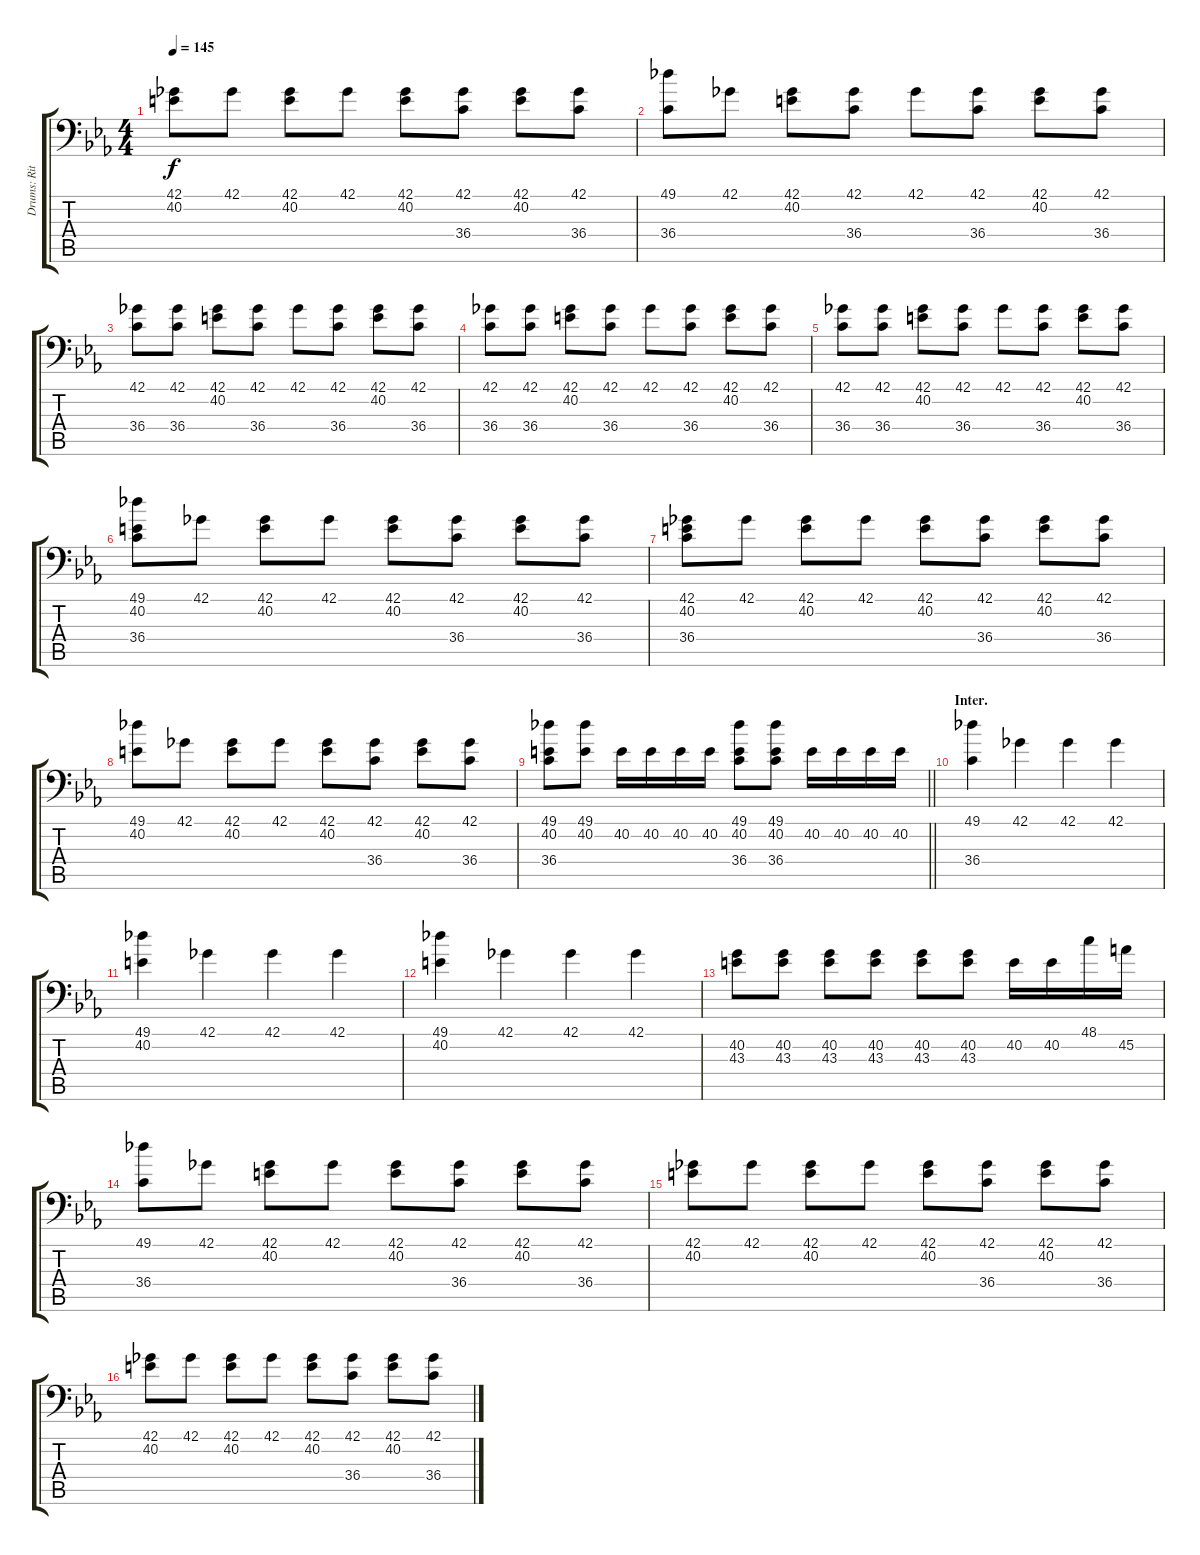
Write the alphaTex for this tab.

\track ("Drums: Ritsu Tainaka" "Drums: Rit") {instrument acousticgrandpiano}
\staff {score tabs}
\tuning (C-1 C-1 C-1 C-1 C-1 C-1) {hide}
\ts (4 4)
\tempo 145
\clef f4
\ks eb
(42.1 40.2).8{dy f} 42.1.8 (42.1 40.2).8 42.1.8 (42.1 40.2).8 (42.1 36.4).8 (42.1 40.2).8 (42.1 36.4).8 |
(49.1 36.4).8 42.1.8 (42.1 40.2).8 (42.1 36.4).8 42.1.8 (42.1 36.4).8 (42.1 40.2).8 (42.1 36.4).8 |
(42.1 36.4).8 (42.1 36.4).8 (42.1 40.2).8 (42.1 36.4).8 42.1.8 (42.1 36.4).8 (42.1 40.2).8 (42.1 36.4).8 |
(42.1 36.4).8 (42.1 36.4).8 (42.1 40.2).8 (42.1 36.4).8 42.1.8 (42.1 36.4).8 (42.1 40.2).8 (42.1 36.4).8 |
(42.1 36.4).8 (42.1 36.4).8 (42.1 40.2).8 (42.1 36.4).8 42.1.8 (42.1 36.4).8 (42.1 40.2).8 (42.1 36.4).8 |
(49.1 40.2 36.4).8 42.1.8 (42.1 40.2).8 42.1.8 (42.1 40.2).8 (42.1 36.4).8 (42.1 40.2).8 (42.1 36.4).8 |
(42.1 40.2 36.4).8 42.1.8 (42.1 40.2).8 42.1.8 (42.1 40.2).8 (42.1 36.4).8 (42.1 40.2).8 (42.1 36.4).8 |
(49.1 40.2).8 42.1.8 (42.1 40.2).8 42.1.8 (42.1 40.2).8 (42.1 36.4).8 (42.1 40.2).8 (42.1 36.4).8 |
\barLineRight lightlight
(49.1 40.2 36.4).8 (49.1 40.2).8 40.2.16 40.2.16 40.2.16 40.2.16 (49.1 40.2 36.4).8 (49.1 40.2 36.4).8 40.2.16 40.2.16 40.2.16 40.2.16 |
\section ("" "Inter.")
(49.1 36.4).4 42.1.4 42.1.4 42.1.4 |
(49.1 40.2).4 42.1.4 42.1.4 42.1.4 |
(49.1 40.2).4 42.1.4 42.1.4 42.1.4 |
(40.2 43.3).8 (40.2 43.3).8 (40.2 43.3).8 (40.2 43.3).8 (40.2 43.3).8 (40.2 43.3).8 40.2.16 40.2.16 48.1.16 45.2.16 |
(49.1 36.4).8 42.1.8 (42.1 40.2).8 42.1.8 (42.1 40.2).8 (42.1 36.4).8 (42.1 40.2).8 (42.1 36.4).8 |
(42.1 40.2).8 42.1.8 (42.1 40.2).8 42.1.8 (42.1 40.2).8 (42.1 36.4).8 (42.1 40.2).8 (42.1 36.4).8 |
(42.1 40.2).8 42.1.8 (42.1 40.2).8 42.1.8 (42.1 40.2).8 (42.1 36.4).8 (42.1 40.2).8 (42.1 36.4).8
